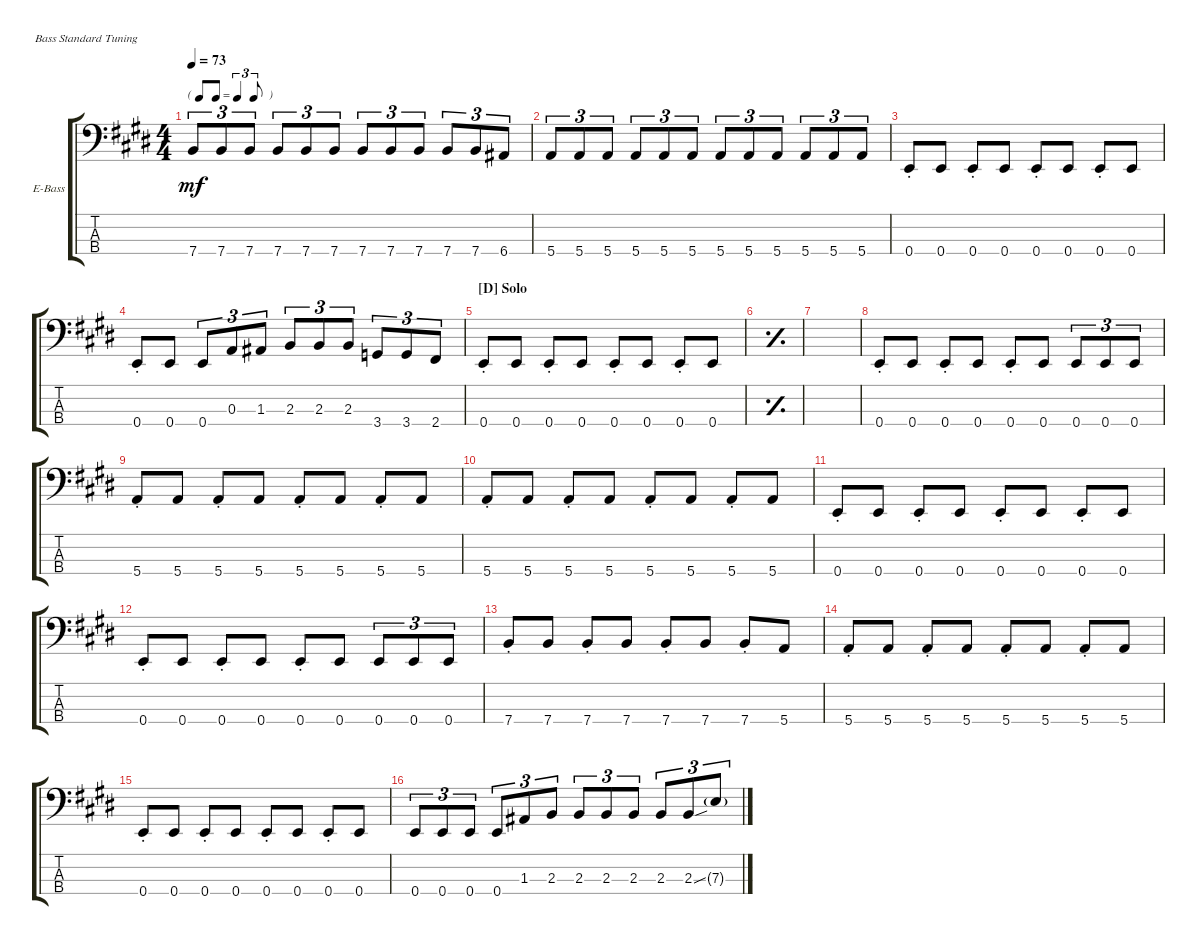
\defaultSystemsLayout 4
\bracketExtendMode groupsimilarinstruments
\firstSystemTrackNameOrientation horizontal
\otherSystemsTrackNameOrientation horizontal
\track ("Electric Bass" "E-Bass") {instrument electricbassfinger}
\staff {score tabs}
\tuning (G2 D2 A1 E1)
\ts (4 4)
\tf triplet8th
\tempo 73
\clef f4
\ks e
7.4.8{tu (3 2) dy mf} 7.4.8{tu (3 2)} 7.4.8{tu (3 2)} 7.4.8{tu (3 2)} 7.4.8{tu (3 2)} 7.4.8{tu (3 2)} 7.4.8{tu (3 2)} 7.4.8{tu (3 2)} 7.4.8{tu (3 2)} 7.4.8{tu (3 2)} 7.4.8{tu (3 2)} 6.4.8{tu (3 2)} |
5.4.8{tu (3 2)} 5.4.8{tu (3 2)} 5.4.8{tu (3 2)} 5.4.8{tu (3 2)} 5.4.8{tu (3 2)} 5.4.8{tu (3 2)} 5.4.8{tu (3 2)} 5.4.8{tu (3 2)} 5.4.8{tu (3 2)} 5.4.8{tu (3 2)} 5.4.8{tu (3 2)} 5.4.8{tu (3 2)} |
0.4{st}.8 0.4.8 0.4{st}.8 0.4.8 0.4{st}.8 0.4.8 0.4{st}.8 0.4.8 |
0.4{st}.8 0.4.8 0.4.8{tu (3 2)} 0.3.8{tu (3 2)} 1.3.8{tu (3 2)} 2.3.8{tu (3 2)} 2.3.8{tu (3 2)} 2.3.8{tu (3 2)} 3.4.8{tu (3 2)} 3.4.8{tu (3 2)} 2.4.8{tu (3 2)} |
\section ("D" "Solo")
0.4{st}.8 0.4.8 0.4{st}.8 0.4.8 0.4{st}.8 0.4.8 0.4{st}.8 0.4.8 |
\simile simple
|
|
\simile none
0.4{st}.8 0.4.8 0.4{st}.8 0.4.8 0.4{st}.8 0.4.8 0.4.8{tu (3 2)} 0.4.8{tu (3 2)} 0.4.8{tu (3 2)} |
5.4{st}.8 5.4.8 5.4{st}.8 5.4.8 5.4{st}.8 5.4.8 5.4{st}.8 5.4.8 |
5.4{st}.8 5.4.8 5.4{st}.8 5.4.8 5.4{st}.8 5.4.8 5.4{st}.8 5.4.8 |
0.4{st}.8 0.4.8 0.4{st}.8 0.4.8 0.4{st}.8 0.4.8 0.4{st}.8 0.4.8 |
0.4{st}.8 0.4.8 0.4{st}.8 0.4.8 0.4{st}.8 0.4.8 0.4.8{tu (3 2)} 0.4.8{tu (3 2)} 0.4.8{tu (3 2)} |
7.4{st}.8 7.4.8 7.4{st}.8 7.4.8 7.4{st}.8 7.4.8 7.4{st}.8 5.4.8 |
5.4{st}.8 5.4.8 5.4{st}.8 5.4.8 5.4{st}.8 5.4.8 5.4{st}.8 5.4.8 |
0.4{st}.8 0.4.8 0.4{st}.8 0.4.8 0.4{st}.8 0.4.8 0.4{st}.8 0.4.8 |
0.4.8{tu (3 2)} 0.4.8{tu (3 2)} 0.4.8{tu (3 2)} 0.4.8{tu (3 2)} 1.3.8{tu (3 2)} 2.3.8{tu (3 2)} 2.3.8{tu (3 2)} 2.3.8{tu (3 2)} 2.3.8{tu (3 2)} 2.3.8{tu (3 2)} 2.3{sou}.8{tu (3 2)} 7.3{g}.8{tu (3 2)}
